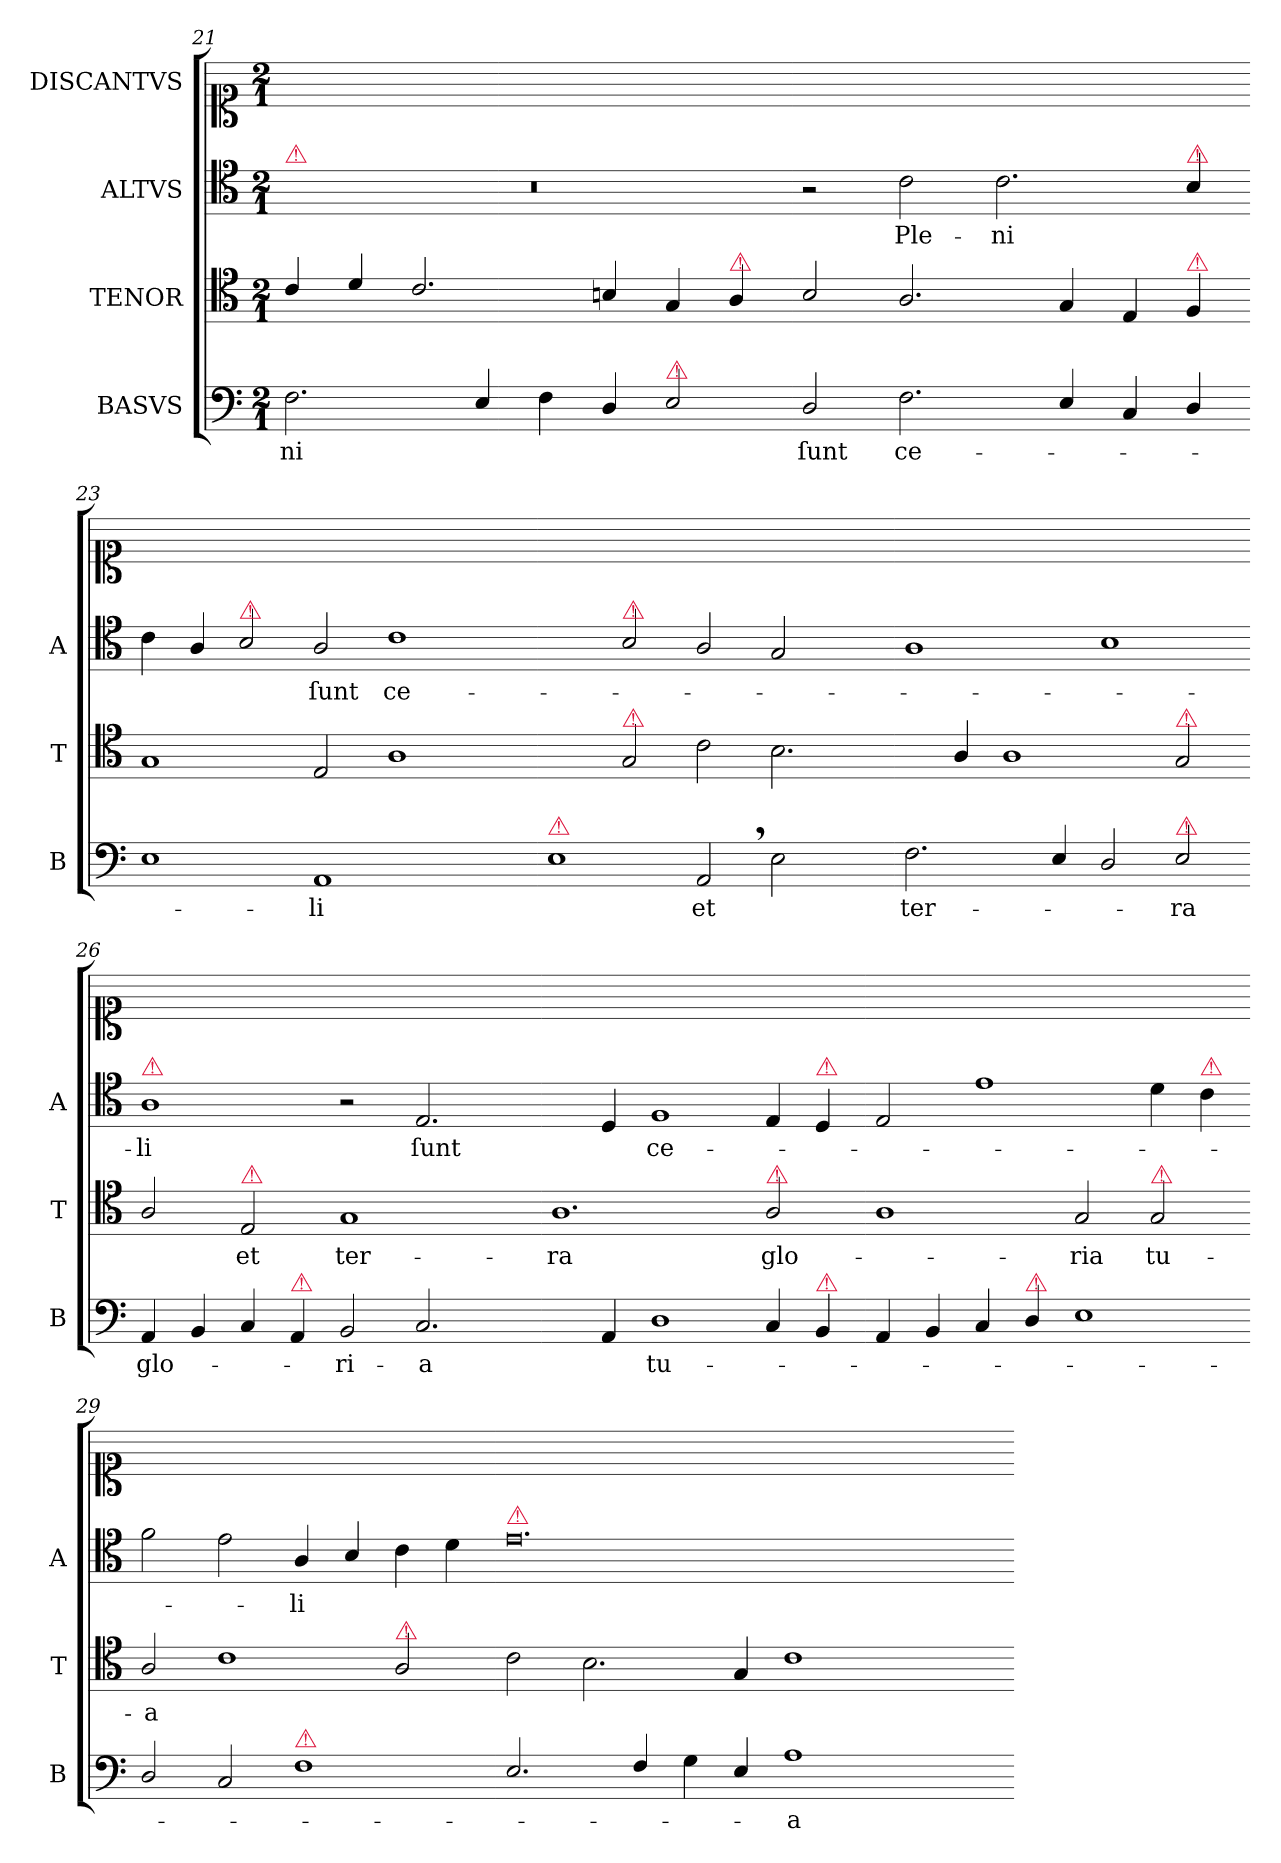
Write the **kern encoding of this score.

**kern	**text	**kern	**text	**kern	**text	**kern
*part4	*part4	*part3	*part3	*part2	*part2	*part1
*staff4	*staff4	*staff3	*staff3	*staff2	*staff2	*staff1
*I"BASVS	*	*I"TENOR	*	*I"ALTVS	*	*I"DISCANTVS
*I'B	*	*I'T	*	*I'A	*	*
*clefF4	*	*clefC4	*	*clefC4	*	*clefC1
*k[]	*	*k[]	*	*k[]	*	*k[]
*M2/1	*	*M2/1	*	*M2/1	*	*M2/1
=21	=21	=21	=21	=21	=21	=21
!	!	!	!	!LO:TX:a:color=crimson:t=⚠	!	!
2.F\	-ni	4c/	.	0r	.	0ryy
.	.	4d/	.	.	.	.
.	.	2.c/	.	.	.	.
4E/	.	.	.	.	.	.
4F\	.	.	.	.	.	.
4D/	.	4Bn/	.	.	.	.
!LO:TX:a:color=crimson:t=⚠	!	!	!	!	!	!
2E/	.	4G/	.	.	.	.
!	!	!LO:TX:a:color=crimson:t=⚠	!	!	!	!
.	.	4A/	.	.	.	.
=22-	=22-	=22-	=22-	=22-	=22-	=22-
2D/	ſunt	2B/	.	2r	.	0ryy
2.F\	ce-	2.A/	.	2c\	Ple-	.
.	.	.	.	2.c\	-ni	.
4E/	.	4G/	.	.	.	.
4C/	.	4E/	.	.	.	.
!	!	!	!	!LO:TX:a:color=crimson:t=⚠	!	!
!	!	!LO:TX:a:color=crimson:t=⚠	!	!	!	!
4D/	.	4F/	.	4B/	.	.
=23-	=23-	=23-	=23-	=23-	=23-	=23-
1E	.	1G	.	4c\	.	0ryy
.	.	.	.	4A/	.	.
!	!	!	!	!LO:TX:a:color=crimson:t=⚠	!	!
.	.	.	.	2B/	.	.
1AA	-li	2E/	.	2A/	ſunt	.
.	.	1A\	.	1c\	ce-	.
2ryy	.	.	.	.	.	2ryy
=24-	=24-	=24-	=24-	=24-	=24-	=24-
!LO:TX:a:color=crimson:t=⚠	!	!	!	!	!	!
1E	.	2ryy	.	2ryy	.	0ryy
!	!	!	!	!LO:TX:a:color=crimson:t=⚠	!	!
!	!	!LO:TX:a:color=crimson:t=⚠	!	!	!	!
.	.	2G/	.	2B/	.	.
2AA,/	et	2c\	.	2A/	.	.
2E\	.	2.B\	.	2G/	.	.
4ryy	.	.	.	4ryy	.	4ryy
=25-	=25-	=25-	=25-	=25-	=25-	=25-
2.F\	ter-	4ryy	.	1A	.	0ryy
.	.	4A/	.	.	.	.
.	.	1A	.	.	.	.
4E/	.	.	.	.	.	.
2D/	.	.	.	1B	.	.
!	!	!LO:TX:a:color=crimson:t=⚠	!	!	!	!
!LO:TX:a:color=crimson:t=⚠	!	!	!	!	!	!
2E/	-ra	2G/	.	.	.	.
=26-	=26-	=26-	=26-	=26-	=26-	=26-
!	!	!	!	!LO:TX:a:color=crimson:t=⚠	!	!
4AA/	glo-	2A/	.	1A	-li	0ryy
4BB/	.	.	.	.	.	.
!	!	!LO:TX:a:color=crimson:t=⚠	!	!	!	!
4C/	.	2E/	et	.	.	.
!LO:TX:a:color=crimson:t=⚠	!	!	!	!	!	!
4AA/	.	.	.	.	.	.
2BB/	-ri-	1G	ter-	2r	.	.
2.C/	-a	.	.	2.E/	ſunt	.
.	.	4ryy	.	.	.	4ryy
=27-	=27-	=27-	=27-	=27-	=27-	=27-
4ryy	.	1.A	-ra	4ryy	.	0ryy
4AA/	.	.	.	4D/	.	.
1D	tu-	.	.	1F	ce-	.
!	!	!LO:TX:a:color=crimson:t=⚠	!	!	!	!
4C/	.	2A/	glo-	4E/	.	.
!	!	!	!	!LO:TX:a:color=crimson:t=⚠	!	!
!LO:TX:a:color=crimson:t=⚠	!	!	!	!	!	!
4BB/	.	.	.	4D/	.	.
=28-	=28-	=28-	=28-	=28-	=28-	=28-
4AA/	.	1A	.	2E/	.	0ryy
4BB/	.	.	.	.	.	.
4C/	.	.	.	1e	.	.
!LO:TX:a:color=crimson:t=⚠	!	!	!	!	!	!
4D/	.	.	.	.	.	.
1E	.	2G/	-ria	.	.	.
!	!	!LO:TX:a:color=crimson:t=⚠	!	!	!	!
.	.	2G/	tu-	4d\	.	.
!	!	!	!	!LO:TX:a:color=crimson:t=⚠	!	!
.	.	.	.	4c\	.	.
=29-	=29-	=29-	=29-	=29-	=29-	=29-
2D/	.	2A/	-a	2f\	.	0ryy
2C/	.	1c	.	2e\	.	.
!LO:TX:a:color=crimson:t=⚠	!	!	!	!	!	!
1F	.	.	.	4A/	-li	.
.	.	.	.	4B/	.	.
!	!	!LO:TX:a:color=crimson:t=⚠	!	!	!	!
.	.	2A/	.	4c\	.	.
.	.	.	.	4d\	.	.
=30-	=30-	=30-	=30-	=30-	=30-	=30-
!	!	!	!	!LO:TX:a:color=crimson:t=⚠	!	!
2.E/	.	2c\	.	0.e	.	0ryy
.	.	2.B\	.	.	.	.
4F/	.	.	.	.	.	.
4G\	.	.	.	.	.	.
4E/	.	4G/	.	.	.	.
1A\	-a	1c\	.	.	.	.
.	.	.	.	.	.	1ryy
2ryy	.	2ryy	.	.	.	.
=-	=-	=-	=-	=-	=-	=-
*-	*-	*-	*-	*-	*-	*-
